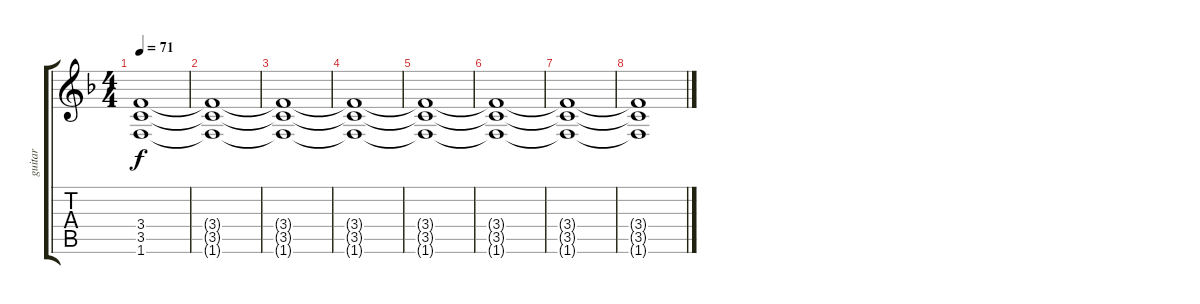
\track ("guitar" "guitar") {instrument distortionguitar}
\staff {score tabs}
\tuning (E4 B3 G3 D3 A2 E2) {hide}
\ts (4 4)
\tempo 71
\clef g2
\ks f
(3.4 3.5 1.6).1{dy f} |
(3.4{t} 3.5{t} 1.6{t}).1 |
(3.4{t} 3.5{t} 1.6{t}).1 |
(3.4{t} 3.5{t} 1.6{t}).1 |
(3.4{t} 3.5{t} 1.6{t}).1 |
(3.4{t} 3.5{t} 1.6{t}).1 |
(3.4{t} 3.5{t} 1.6{t}).1 |
(3.4{t} 3.5{t} 1.6{t}).1
